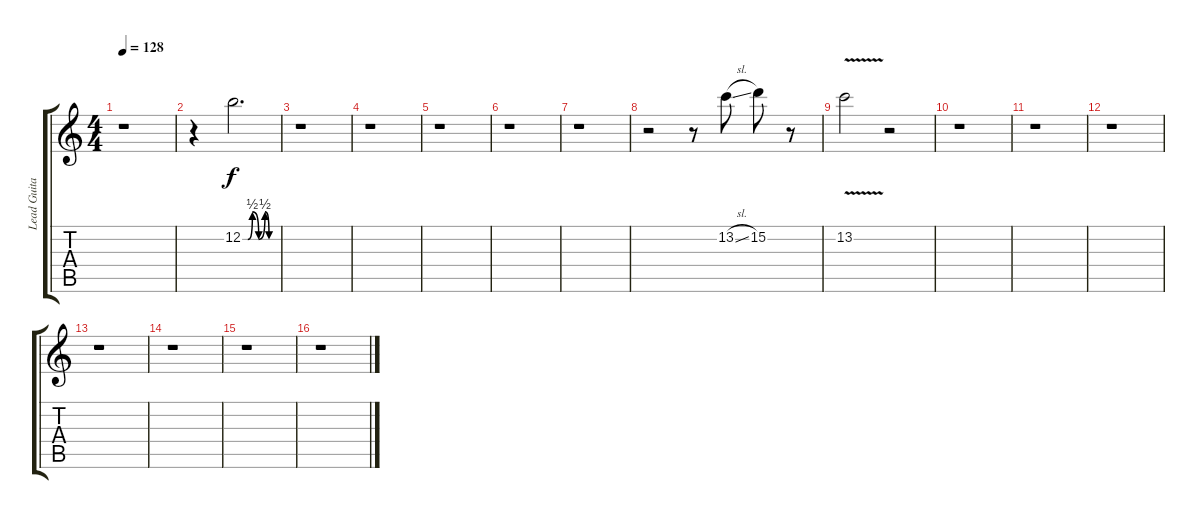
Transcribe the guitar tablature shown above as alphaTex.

\track ("Lead Guitar" "Lead Guita") {instrument distortionguitar}
\staff {score tabs}
\tuning (E4 B3 G3 D3 A2 E2) {hide}
\ts (4 4)
\tempo 128
\clef g2
\ks c
r.1{dy f} |
r.4{volume 9 instrument overdrivenguitar} 12.2{be (custom 0 0 6 0 9 0 17 2 28 0 39 2 46 0 60 0)}.2{d volume 2} |
r.1 |
r.1 |
r.1 |
r.1 |
r.1 |
r.2 r.8 13.2{sl}.8{volume 9 instrument overdrivenguitar} 15.2.8 r.8 |
13.2{v}.2{volume 2} r.2 |
r.1 |
r.1 |
r.1 |
r.1 |
r.1 |
r.1 |
r.1
